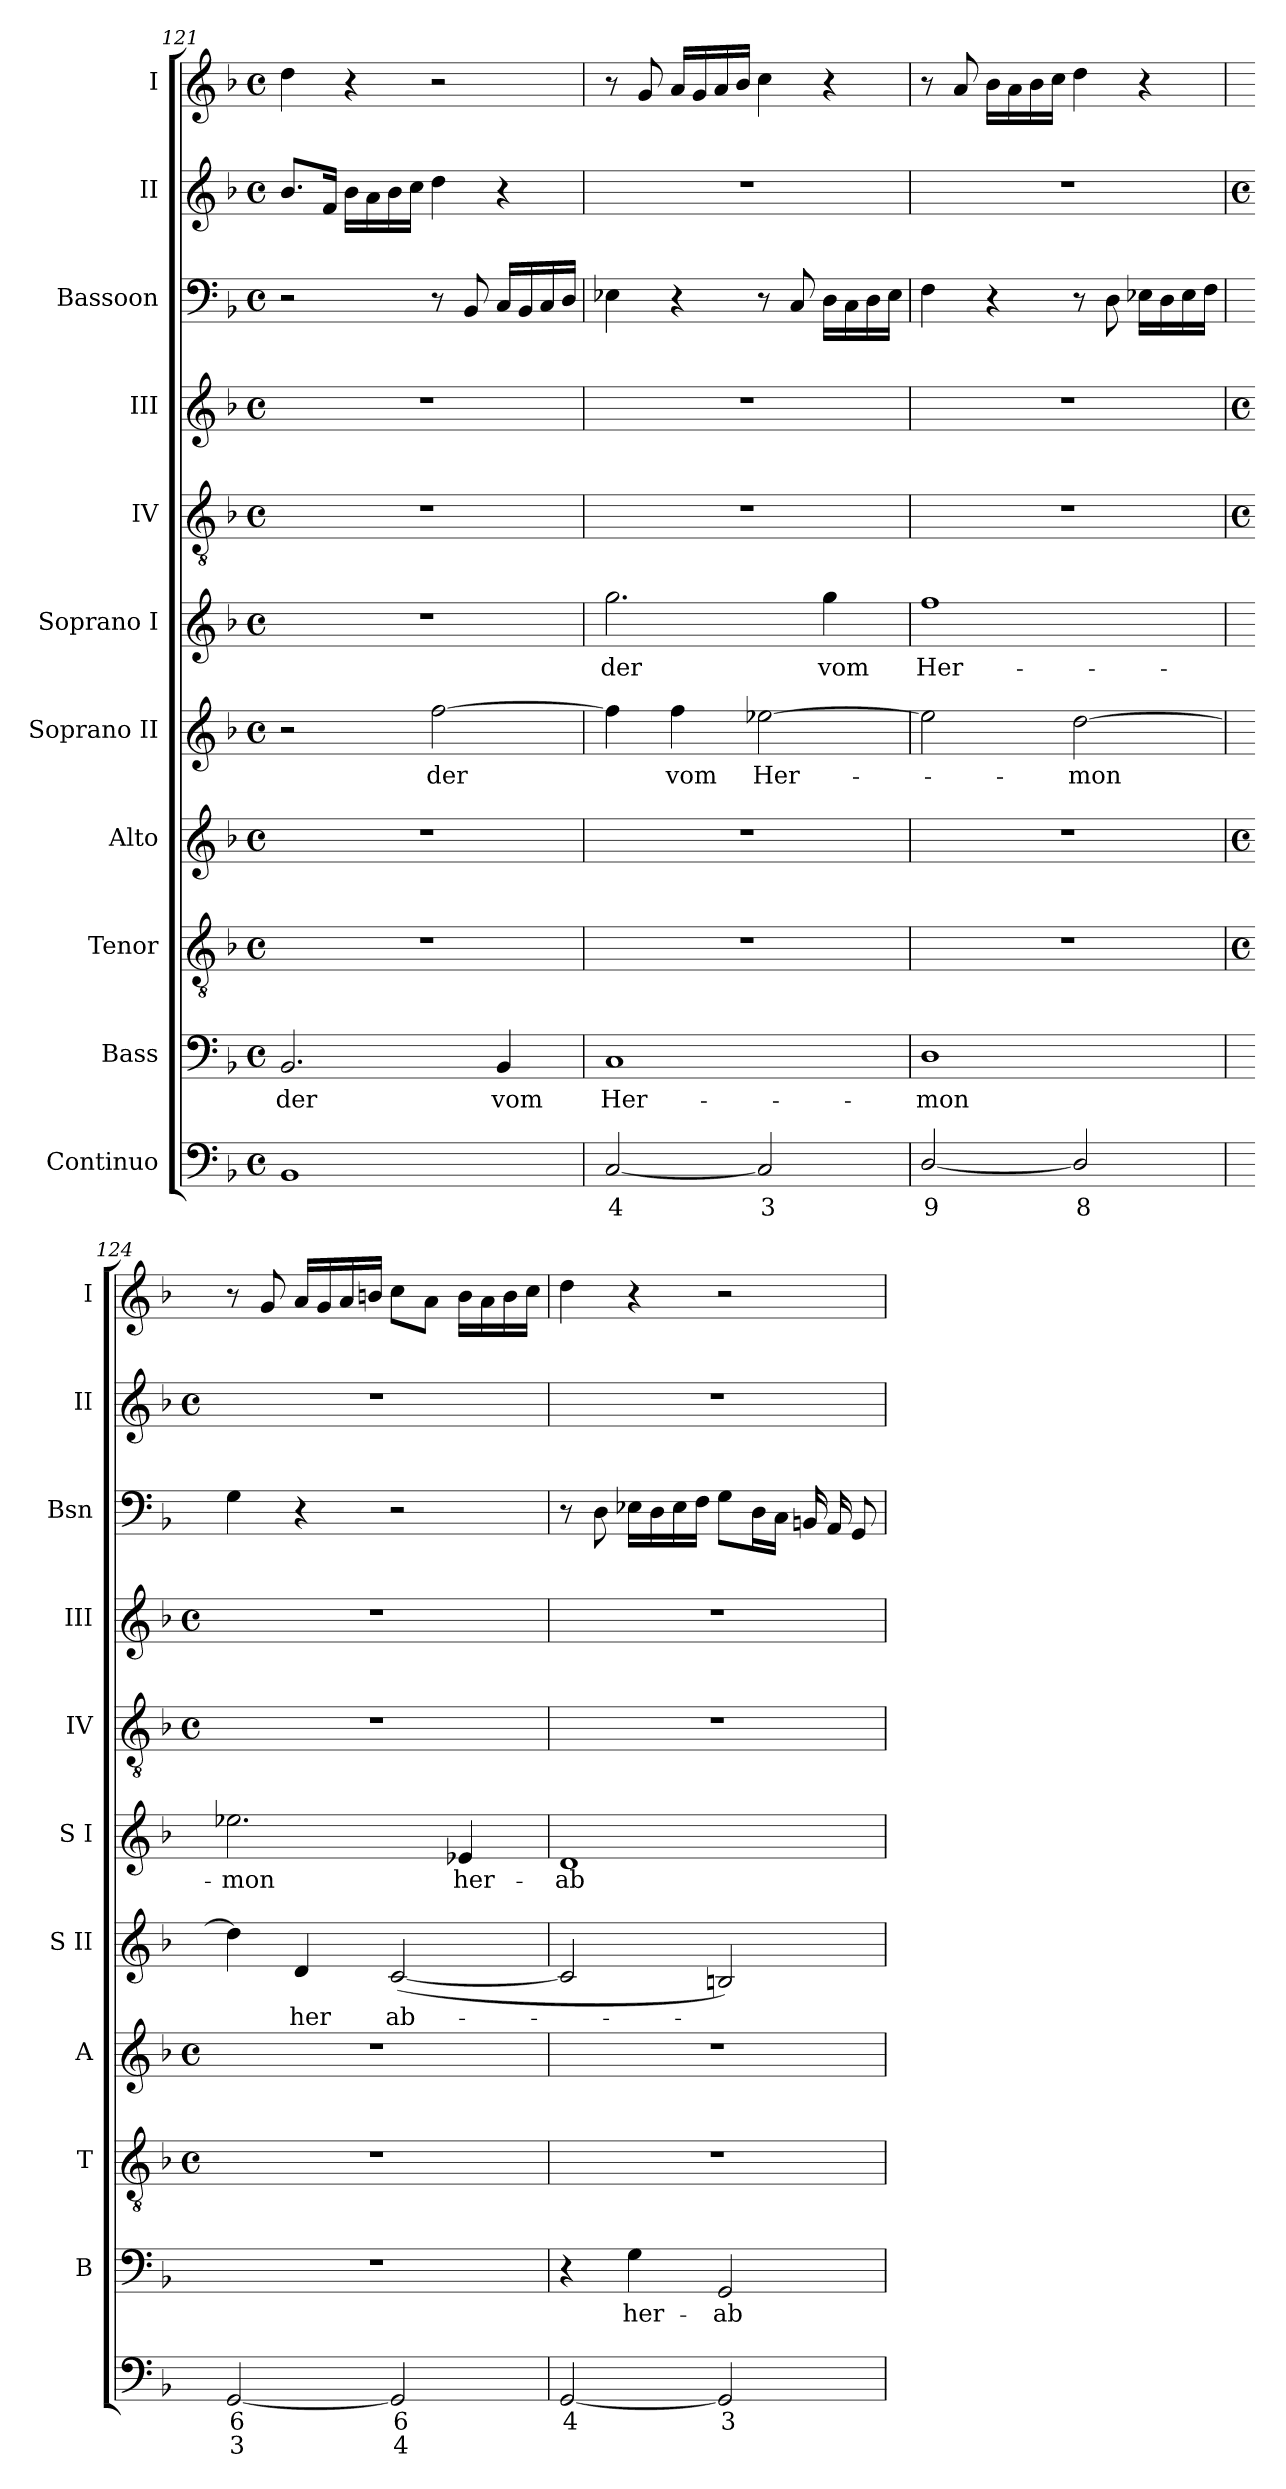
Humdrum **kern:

**kern	**text	**text	**kern	**text	**kern	**kern	**kern	**text	**kern	**text	**kern	**kern	**kern	**kern	**kern
*part11	*part11	*part11	*part10	*part10	*part9	*part8	*part7	*part7	*part6	*part6	*part5	*part4	*part3	*part2	*part1
*staff11	*staff11	*staff11	*staff10	*staff10	*staff9	*staff8	*staff7	*staff7	*staff6	*staff6	*staff5	*staff4	*staff3	*staff2	*staff1
*I"Continuo	*	*	*I"Bass	*	*I"Tenor	*I"Alto	*I"Soprano II	*	*I"Soprano I	*	*I"IV	*I"III	*I"Bassoon	*I"II	*I"I
*	*	*	*I'B	*	*I'T	*I'A	*I'S II	*	*I'S I	*	*I'IV	*I'III	*I'Bsn	*I'II	*I'I
*clefF4	*	*	*clefF4	*	*clefGv2	*clefG2	*clefG2	*	*clefG2	*	*clefGv2	*clefG2	*clefF4	*clefG2	*clefG2
*k[b-]	*	*	*k[b-]	*	*k[b-]	*k[b-]	*k[b-]	*	*k[b-]	*	*k[b-]	*k[b-]	*k[b-]	*k[b-]	*k[b-]
*F:	*	*	*F:	*	*F:	*F:	*F:	*	*F:	*	*F:	*F:	*F:	*F:	*F:
*M4/4	*	*	*M4/4	*	*M4/4	*M4/4	*M4/4	*	*M4/4	*	*M4/4	*M4/4	*M4/4	*M4/4	*M4/4
*met(c)	*	*	*met(c)	*	*met(c)	*met(c)	*met(c)	*	*met(c)	*	*met(c)	*met(c)	*met(c)	*met(c)	*met(c)
=121	=121	=121	=121	=121	=121	=121	=121	=121	=121	=121	=121	=121	=121	=121	=121
!	!	!	!	!LO:LY:b	!	!	!	!	!	!	!	!	!	!	!
1BB-	.	.	2.BB-	der	1r	1r	2r	.	1r	.	1r	1r	2r	8.b-L	4dd
.	.	.	.	.	.	.	.	.	.	.	.	.	.	16fJ	.
.	.	.	.	.	.	.	.	.	.	.	.	.	.	16b-LL	4r
.	.	.	.	.	.	.	.	.	.	.	.	.	.	16a	.
.	.	.	.	.	.	.	.	.	.	.	.	.	.	16b-	.
.	.	.	.	.	.	.	.	.	.	.	.	.	.	16ccJJ	.
!	!	!	!	!	!	!	!	!LO:LY:b	!	!	!	!	!	!	!
.	.	.	.	.	.	.	[2ff	der	.	.	.	.	8r	4dd	2r
.	.	.	.	.	.	.	.	.	.	.	.	.	8BB-	.	.
!	!	!	!	!LO:LY:b	!	!	!	!	!	!	!	!	!	!	!
.	.	.	4BB-	vom	.	.	.	.	.	.	.	.	16CLL	4r	.
.	.	.	.	.	.	.	.	.	.	.	.	.	16BB-	.	.
.	.	.	.	.	.	.	.	.	.	.	.	.	16C	.	.
.	.	.	.	.	.	.	.	.	.	.	.	.	16DJJ	.	.
=122	=122	=122	=122	=122	=122	=122	=122	=122	=122	=122	=122	=122	=122	=122	=122
!	!LO:LY:b	!	!	!LO:LY:b	!	!	!	!	!	!LO:LY:b	!	!	!	!	!
[2C	4	.	1C	Her-	1r	1r	4ff]	.	2.gg	der	1r	1r	4E-X	1r	8r
.	.	.	.	.	.	.	.	.	.	.	.	.	.	.	8g
!	!	!	!	!	!	!	!	!LO:LY:b	!	!	!	!	!	!	!
.	.	.	.	.	.	.	4ff	vom	.	.	.	.	4r	.	16aLL
.	.	.	.	.	.	.	.	.	.	.	.	.	.	.	16g
.	.	.	.	.	.	.	.	.	.	.	.	.	.	.	16a
.	.	.	.	.	.	.	.	.	.	.	.	.	.	.	16b-JJ
!	!LO:LY:b	!	!	!	!	!	!	!LO:LY:b	!	!	!	!	!	!	!
2C]	3	.	.	.	.	.	[2ee-X	Her-	.	.	.	.	8r	.	4cc
.	.	.	.	.	.	.	.	.	.	.	.	.	8C	.	.
!	!	!	!	!	!	!	!	!	!	!LO:LY:b	!	!	!	!	!
.	.	.	.	.	.	.	.	.	4gg	vom	.	.	16DLL	.	4r
.	.	.	.	.	.	.	.	.	.	.	.	.	16C	.	.
.	.	.	.	.	.	.	.	.	.	.	.	.	16D	.	.
.	.	.	.	.	.	.	.	.	.	.	.	.	16E-JJ	.	.
=123	=123	=123	=123	=123	=123	=123	=123	=123	=123	=123	=123	=123	=123	=123	=123
!	!LO:LY:b	!	!	!LO:LY:b	!	!	!	!	!	!LO:LY:b	!	!	!	!	!
[2D/	9	.	1D	-mon	1r	1r	2ee-]	.	1ff	Her-	1r	1r	4F	1r	8r
.	.	.	.	.	.	.	.	.	.	.	.	.	.	.	8a
.	.	.	.	.	.	.	.	.	.	.	.	.	4r	.	16b-LL
.	.	.	.	.	.	.	.	.	.	.	.	.	.	.	16a
.	.	.	.	.	.	.	.	.	.	.	.	.	.	.	16b-
.	.	.	.	.	.	.	.	.	.	.	.	.	.	.	16ccJJ
!	!LO:LY:b	!	!	!	!	!	!	!LO:LY:b	!	!	!	!	!	!	!
2D/]	8	.	.	.	.	.	[2dd	mon	.	.	.	.	8r	.	4dd
.	.	.	.	.	.	.	.	.	.	.	.	.	8D	.	.
.	.	.	.	.	.	.	.	.	.	.	.	.	16E-XLL	.	4r
.	.	.	.	.	.	.	.	.	.	.	.	.	16D	.	.
.	.	.	.	.	.	.	.	.	.	.	.	.	16E-	.	.
.	.	.	.	.	.	.	.	.	.	.	.	.	16FJJ	.	.
!!LO:LB:g=z
=124	=124	=124	=124	=124	=124	=124	=124	=124	=124	=124	=124	=124	=124	=124	=124
*	*	*	*	*	*M4/4	*M4/4	*	*	*	*	*M4/4	*M4/4	*	*M4/4	*
*	*	*	*	*	*met(c)	*met(c)	*	*	*	*	*met(c)	*met(c)	*	*met(c)	*
!	!LO:LY:b	!LO:LY:b	!	!	!	!	!	!	!	!LO:LY:b	!	!	!	!	!
[2GG	6	3	1r	.	1r	1r	4dd]	.	2.ee-X	-mon	1r	1r	4G	1r	8r
.	.	.	.	.	.	.	.	.	.	.	.	.	.	.	8g
!	!	!	!	!	!	!	!	!LO:LY:b	!	!	!	!	!	!	!
.	.	.	.	.	.	.	4d	her	.	.	.	.	4r	.	16aLL
.	.	.	.	.	.	.	.	.	.	.	.	.	.	.	16g
.	.	.	.	.	.	.	.	.	.	.	.	.	.	.	16a
.	.	.	.	.	.	.	.	.	.	.	.	.	.	.	16bnJJ
!	!LO:LY:b	!LO:LY:b	!	!	!	!	!	!LO:LY:b	!	!	!	!	!	!	!
2GG]	6	4	.	.	.	.	(<[2c	ab-	.	.	.	.	2r	.	8ccL
.	.	.	.	.	.	.	.	.	.	.	.	.	.	.	8aJ
!	!	!	!	!	!	!	!	!	!	!LO:LY:b	!	!	!	!	!
.	.	.	.	.	.	.	.	.	4e-X	her-	.	.	.	.	16bLL
.	.	.	.	.	.	.	.	.	.	.	.	.	.	.	16a
.	.	.	.	.	.	.	.	.	.	.	.	.	.	.	16b
.	.	.	.	.	.	.	.	.	.	.	.	.	.	.	16ccJJ
=125	=125	=125	=125	=125	=125	=125	=125	=125	=125	=125	=125	=125	=125	=125	=125
!	!LO:LY:b	!	!	!	!	!	!	!	!	!LO:LY:b	!	!	!	!	!
[2GG	4	.	4r	.	1r	1r	2c]	.	1d	-ab-	1r	1r	8r	1r	4dd
.	.	.	.	.	.	.	.	.	.	.	.	.	8D	.	.
!	!	!	!	!LO:LY:b	!	!	!	!	!	!	!	!	!	!	!
.	.	.	4G	her-	.	.	.	.	.	.	.	.	16E-XLL	.	4r
.	.	.	.	.	.	.	.	.	.	.	.	.	16D	.	.
.	.	.	.	.	.	.	.	.	.	.	.	.	16E-	.	.
.	.	.	.	.	.	.	.	.	.	.	.	.	16FJJ	.	.
!	!LO:LY:b	!	!	!LO:LY:b	!	!	!	!	!	!	!	!	!	!	!
2GG]	3	.	2GG	-ab-	.	.	2Bn)	.	.	.	.	.	8GL	.	2r
.	.	.	.	.	.	.	.	.	.	.	.	.	16DL	.	.
.	.	.	.	.	.	.	.	.	.	.	.	.	16CJJ	.	.
.	.	.	.	.	.	.	.	.	.	.	.	.	16BBnLL	.	.
.	.	.	.	.	.	.	.	.	.	.	.	.	16AA	.	.
.	.	.	.	.	.	.	.	.	.	.	.	.	8GGJ	.	.
=	=	=	=	=	=	=	=	=	=	=	=	=	=	=	=
*-	*-	*-	*-	*-	*-	*-	*-	*-	*-	*-	*-	*-	*-	*-	*-
